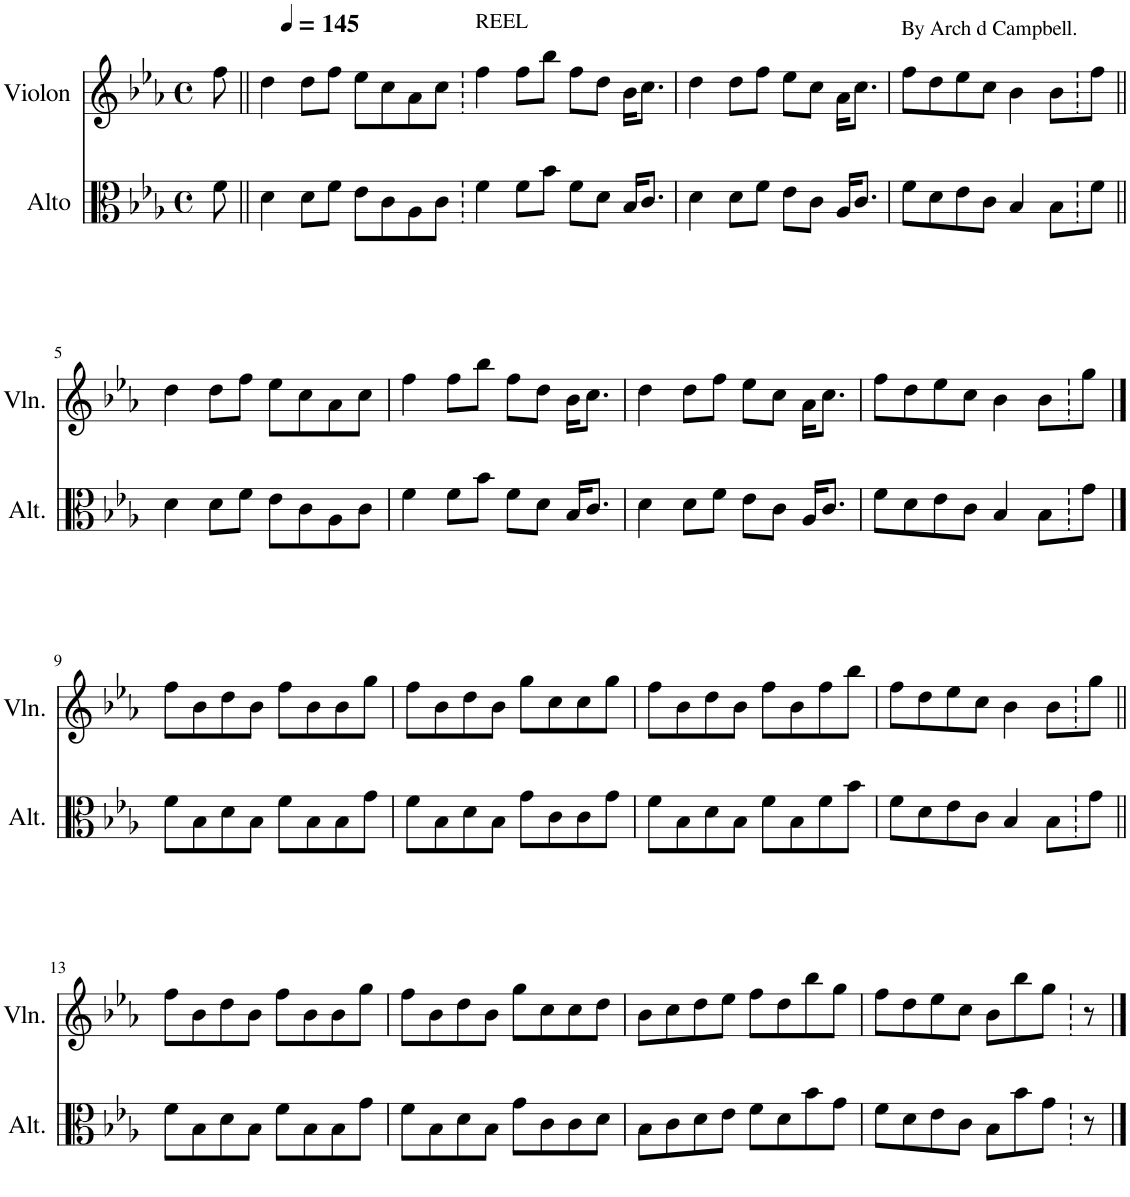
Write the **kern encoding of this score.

**kern	**kern
*part2	*part1
*staff2	*staff1
*I"Alto	*I"Violon
*I'Alt.	*I'Vln.
*clefC3	*clefG2
*k[b-e-a-]	*k[b-e-a-]
*M4/4	*M4/4
*met(c)	*met(c)
*MM145	*MM145
=	=
8f\	8ff\
=1||	=1||
4d\	4dd\
8d\L	8dd\L
8f\J	8ff\J
8e-\L	8ee-\L
8c\	8cc\
8A-\	8a-\
8c\J	8cc\J
=2	=2
!	!LO:TX:a:t=REEL
4f\	4ff\
8f\L	8ff\L
8b-\J	8bb-\J
8f\L	8ff\L
8d\J	8dd\J
16B-/KL	16b-\KL
8.c/J	8.cc\J
=3	=3
4d\	4dd\
8d\L	8dd\L
8f\J	8ff\J
!	!LO:TX:a:t=By Arch d Campbell.
8e-\L	8ee-\L
8c\J	8cc\J
16A-/KL	16a-\KL
8.c/J	8.cc\J
=4	=4
8f\L	8ff\L
8d\	8dd\
8e-\	8ee-\
8c\J	8cc\J
4B-/	4b-\
8B-\L	8b-\L
8f\J	8ff\J
!!LO:LB:g=z
=5||	=5||
4d\	4dd\
8d\L	8dd\L
8f\J	8ff\J
8e-\L	8ee-\L
8c\	8cc\
8A-\	8a-\
8c\J	8cc\J
=6	=6
4f\	4ff\
8f\L	8ff\L
8b-\J	8bb-\J
8f\L	8ff\L
8d\J	8dd\J
16B-/KL	16b-\KL
8.c/J	8.cc\J
=7	=7
4d\	4dd\
8d\L	8dd\L
8f\J	8ff\J
8e-\L	8ee-\L
8c\J	8cc\J
16A-/KL	16a-\KL
8.c/J	8.cc\J
=8	=8
8f\L	8ff\L
8d\	8dd\
8e-\	8ee-\
8c\J	8cc\J
4B-/	4b-\
8B-\L	8b-\L
8g\J	8gg\J
!!LO:LB:g=z
==9	==9
8f\L	8ff\L
8B-\	8b-\
8d\	8dd\
8B-\J	8b-\J
8f\L	8ff\L
8B-\	8b-\
8B-\	8b-\
8g\J	8gg\J
=10	=10
8f\L	8ff\L
8B-\	8b-\
8d\	8dd\
8B-\J	8b-\J
8g\L	8gg\L
8c\	8cc\
8c\	8cc\
8g\J	8gg\J
=11	=11
8f\L	8ff\L
8B-\	8b-\
8d\	8dd\
8B-\J	8b-\J
8f\L	8ff\L
8B-\	8b-\
8f\	8ff\
8b-\J	8bb-\J
=12	=12
8f\L	8ff\L
8d\	8dd\
8e-\	8ee-\
8c\J	8cc\J
4B-/	4b-\
8B-\L	8b-\L
8g\J	8gg\J
!!LO:LB:g=z
=13||	=13||
8f\L	8ff\L
8B-\	8b-\
8d\	8dd\
8B-\J	8b-\J
8f\L	8ff\L
8B-\	8b-\
8B-\	8b-\
8g\J	8gg\J
=14	=14
8f\L	8ff\L
8B-\	8b-\
8d\	8dd\
8B-\J	8b-\J
8g\L	8gg\L
8c\	8cc\
8c\	8cc\
8d\J	8dd\J
=15	=15
8B-\L	8b-\L
8c\	8cc\
8d\	8dd\
8e-\J	8ee-\J
8f\L	8ff\L
8d\	8dd\
8b-\	8bb-\
8g\J	8gg\J
=16	=16
8f\L	8ff\L
8d\	8dd\
8e-\	8ee-\
8c\J	8cc\J
8B-\L	8b-\L
8b-\	8bb-\
8g\J	8gg\J
8r	8r
==	==
*-	*-
